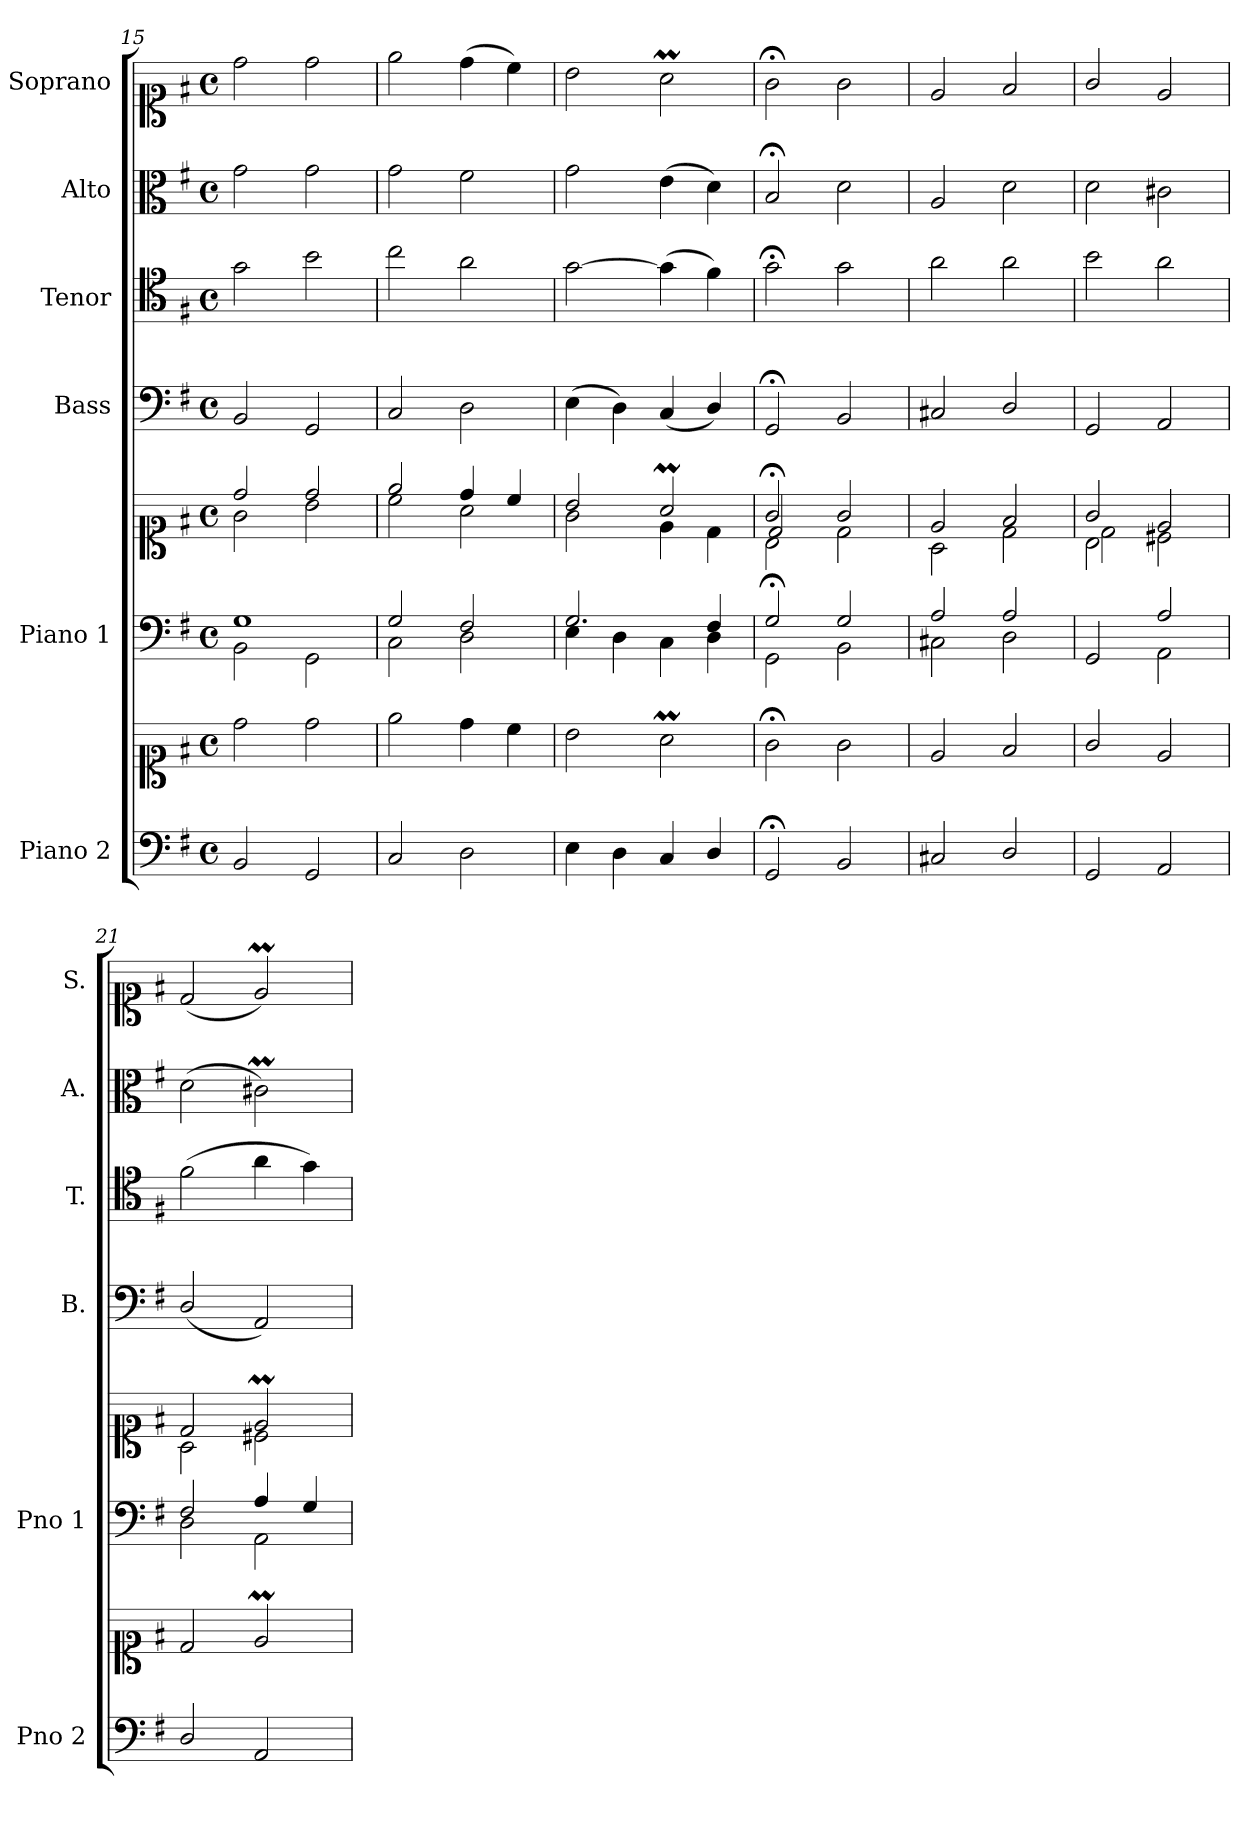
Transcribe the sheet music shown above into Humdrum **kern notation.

**kern	**kern	**kern	**kern	**kern	**kern	**kern	**kern
*part6	*part6	*part5	*part5	*part4	*part3	*part2	*part1
*staff8	*staff7	*staff6	*staff5	*staff4	*staff3	*staff2	*staff1
*I"Piano 2	*	*I"Piano 1	*	*I"Bass	*I"Tenor	*I"Alto	*I"Soprano
*I'Pno 2	*	*I'Pno 1	*	*I'B.	*I'T.	*I'A.	*I'S.
*clefF4	*clefC1	*clefF4	*clefC1	*clefF4	*clefC4	*clefC3	*clefC1
*	*	*	*	*	*ITrd7c12	*	*
*k[f#]	*k[f#]	*k[f#]	*k[f#]	*k[f#]	*k[f#]	*k[f#]	*k[f#]
*G:	*G:	*G:	*G:	*G:	*G:	*G:	*G:
*M4/4	*M4/4	*M4/4	*M4/4	*M4/4	*M4/4	*M4/4	*M4/4
*met(c)	*met(c)	*met(c)	*met(c)	*met(c)	*met(c)	*met(c)	*met(c)
=15	=15	=15	=15	=15	=15	=15	=15
*	*	*^	*^	*	*	*	*
2BB/	2dd\	1G/	2BB\	2dd/	2g\	2BB/	2G\	2g\	2dd\
2GG/	2dd\	.	2GG\	2dd/	2b\	2GG/	2B\	2g\	2dd\
=16	=16	=16	=16	=16	=16	=16	=16	=16	=16
2C/	2ee\	2G/	2C\	2ee/	2cc\	2C/	2c\	2g\	2ee\
2D\	4dd\	2F#/	2D\	4dd/	2a\	2D\	2A\	2f#\	(4dd\
.	4cc\	.	.	4cc/	.	.	.	.	4cc\)
=17	=17	=17	=17	=17	=17	=17	=17	=17	=17
4E\	2b\	2.G/	4E\	2b/	2g\	(4E\	[>2G\	2g\	2b\
4D\	.	.	4D\	.	.	4D\)	.	.	.
4C/	2aM\	.	4C\	2aM/	4e\	(4C/	(4G\]	(4e\	2aM\
4D/	.	4F#/	4D\	.	4d\	4D/)	4F#\)	4d\)	.
=18	=18	=18	=18	=18	=18	=18	=18	=18	=18
*	*	*	*	*	*^	*	*	*	*
2GG;/	2g;<\	2G;/	2GG\	2g;</	2B\	2d/	2GG;</	2G;<\	2B;</	2g;<\
2BB/	2g\	2G/	2BB\	2g/	2d\	2ryy	2BB/	2G\	2d\	2g\
*	*	*	*	*	*v	*v	*	*	*	*
=19	=19	=19	=19	=19	=19	=19	=19	=19	=19
2C#X/	2e/	2A/	2C#X\	2e/	2A\	2C#X/	2A\	2A/	2e/
2D/	2f#/	2A/	2D\	2f#/	2d\	2D/	2A\	2d\	2f#/
=20	=20	=20	=20	=20	=20	=20	=20	=20	=20
*	*	*	*	*	*^	*	*	*	*
2GG/	2g/	2ryy	2GG/	2g/	2B\	2d\	2GG/	2B\	2d\	2g/
2AA/	2e/	2A/	2AA\	2e/	2ryy	2c#X\	2AA/	2A\	2c#X\	2e/
*	*	*	*	*	*v	*v	*	*	*	*
=21	=21	=21	=21	=21	=21	=21	=21	=21	=21
2D/	2d/	2F#/	2D\	2d/	2A\	(2D/	(2F#\	(2d\	(2d/
2AA/	2eM/	4A/	2AA\	2eM/	2c#X\	2AA/)	4A\	2c#Xm\)	2eM/)
.	.	4G/	.	.	.	.	4G\)	.	.
*	*	*v	*v	*	*	*	*	*	*
*	*	*	*v	*v	*	*	*	*
=	=	=	=	=	=	=	=
*-	*-	*-	*-	*-	*-	*-	*-
